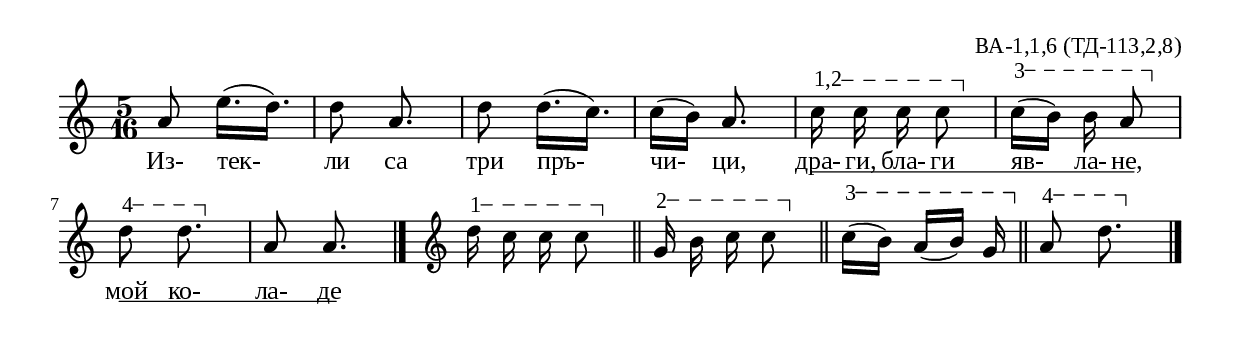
%{
ba_001_1_06
td_113_2_8
%}

\include "td-preamble.ly"

\score {
\relative c'' {
%\tempo 8 = 152
\time 5/16
a8 e'16.[( d]) | d8 a8.\noBeam | d8 d16.[( c]) c16[( b]) a8. |
\varAB
c16\startTextSpan c\noBeam c c8\stopTextSpan\noBeam | 
\varC
c16\startTextSpan[( b]) b a8\stopTextSpan\noBeam | 
\varD
d8\startTextSpan d8.\stopTextSpan\noBeam |
a8 a8.\noBeam
 \bar "|." 
\endmmm
\varA
d16\startTextSpan c\noBeam c c8\stopTextSpan\noBeam \bar "||"
\varB
g16\startTextSpan b\noBeam c c8\stopTextSpan\noBeam \bar "||"
\varC
c16\startTextSpan[( b]) a[( b]) g\stopTextSpan\noBeam \bar "||"
\varD
a8\startTextSpan d8.\stopTextSpan\noBeam
 \bar "|."  
}
\addlyrics { Из- тек- ли са три пръ- чи- ци, 
дра- \startTextSpan ги, бла- ги яв- ла- не, \stopTextSpan
мой \startTextSpan ко- ла- де \stopTextSpan }
%
\layout {
  indent = #0
  line-width = 190\mm
  ragged-right=##f
\context {
      \Lyrics
      \consists "Text_spanner_engraver"
      \override TextSpanner #'direction = #DOWN
      \override TextSpanner #'style = #'line    
      \override TextSpanner #'outside-staff-priority = ##f
      \override TextSpanner #'padding = #0.2 % sets the distance of the line from the lyrics
      \override TextSpanner #'bound-details =
      #`((left . ((Y . 0)
                  (padding . 0)
                  (attach-dir . ,LEFT)))
         (left-broken . ((end-on-note . #t)))
         (right . ((Y . 0)
                   (padding . 0)
                   (attach-dir . ,RIGHT))))
    }

}
%
\midi { 
	\context {
		\Score tempoWholesPerMinute = #(ly:make-moment 152 8)
		}
	}
}
%
\header{
  opus = "ВА-1,1,6 (ТД-113,2,8)"
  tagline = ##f
}


